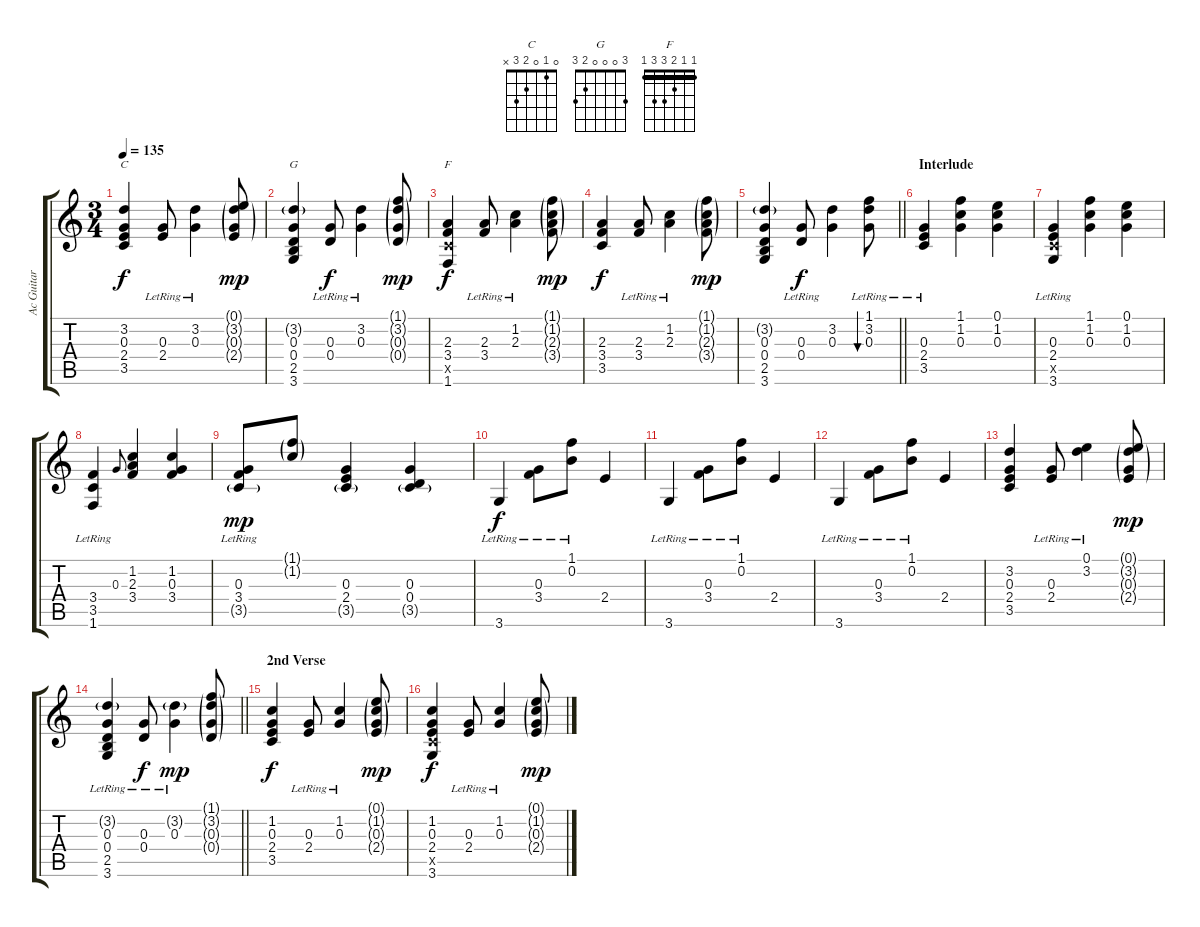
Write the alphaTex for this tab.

\track ("Ac Guitar" "Ac Guitar") {instrument acousticguitarsteel}
\staff {score tabs}
\tuning (E4 B3 G3 D3 A2 E2) {hide}
\chord ("C" 0 1 0 2 3 x)
\chord ("G" 3 0 0 0 2 3)
\chord ("F" 1 1 2 3 3 1) {barre 1}
\ts (3 4)
\tempo 135
\clef g2
\ks c
(3.2 0.3 2.4 3.5).4{ch "C" dy f} (0.3{lr} 2.4{lr}).8 (3.2{lr} 0.3).4 (0.1{g} 3.2{g} 0.3{g} 2.4{g}).8{dy mp} |
(3.2{g} 0.3 0.4 2.5 3.6).4{ch "G"} (0.3{lr} 0.4{lr}).8{dy f} (3.2{lr} 0.3).4 (1.1{g} 3.2{g} 0.3{g} 0.4{g}).8{dy mp} |
(2.3 3.4 3.5{x} 1.6).4{ch "F" dy f} (2.3{lr} 3.4{lr}).8 (1.2{lr} 2.3).4 (1.1{g} 1.2{g} 2.3{g} 3.4{g}).8{dy mp} |
(2.3 3.4 3.5).4{dy f} (2.3{lr} 3.4{lr}).8 (1.2{lr} 2.3).4 (1.1{g} 1.2{g} 2.3{g} 3.4{g}).8{dy mp} |
\barLineRight lightlight
(3.2{g} 0.3 0.4 2.5 3.6).4 (0.3{lr} 0.4{lr}).8{dy f} (3.2 0.3).4 (1.1{lr} 3.2{lr} 0.3{lr}).8{bu 60} |
\section ("" "Interlude")
(0.3{lr} 2.4{lr} 3.5{lr}).4 (1.1 1.2 0.3).4 (0.1 1.2 0.3).4 |
(0.3{lr} 2.4{lr} 3.5{x} 3.6).4 (1.1 1.2 0.3).4 (0.1 1.2 0.3).4 |
(3.4{lr} 3.5{lr} 1.6{lr}).4 0.3.8{gr onbeat} (1.2 2.3 3.4).4 (1.2 0.3 3.4).4 |
(0.3{lr} 3.4{lr} 3.5{g lr}).8{dy mp} (1.1{g} 1.2{g}).8 (0.3 2.4 3.5{g}).4 (0.3 0.4 3.5{g}).4 |
3.6{lr}.4{dy f} (0.3{lr} 3.4{lr}).8 (1.1{lr} 0.2{lr}).8 2.4.4 |
3.6{lr}.4 (0.3{lr} 3.4{lr}).8 (1.1{lr} 0.2{lr}).8 2.4.4 |
3.6{lr}.4 (0.3{lr} 3.4{lr}).8 (1.1{lr} 0.2{lr}).8 2.4.4 |
(3.2 0.3 2.4 3.5).4 (0.3{lr} 2.4{lr}).8 (0.1{lr} 3.2{lr}).4 (0.1{g} 3.2{g} 0.3{g} 2.4{g}).8{dy mp} |
\barLineRight lightlight
(3.2{g lr} 0.3{lr} 0.4{lr} 2.5{lr} 3.6{lr}).4 (0.3{lr} 0.4{lr}).8{dy f} (3.2{g lr} 0.3).4{dy mp} (1.1{g} 3.2{g} 0.3{g} 0.4{g}).8 |
\section ("" "2nd Verse")
(1.2 0.3 2.4 3.5).4{dy f} (0.3{lr} 2.4{lr}).8 (1.2{lr} 0.3).4 (0.1{g} 1.2{g} 0.3{g} 2.4{g}).8{dy mp} |
(1.2 0.3 2.4 3.5{x} 3.6).4{dy f} (0.3{lr} 2.4{lr}).8 (1.2{lr} 0.3).4 (0.1{g} 1.2{g} 0.3{g} 2.4{g}).8{dy mp}
